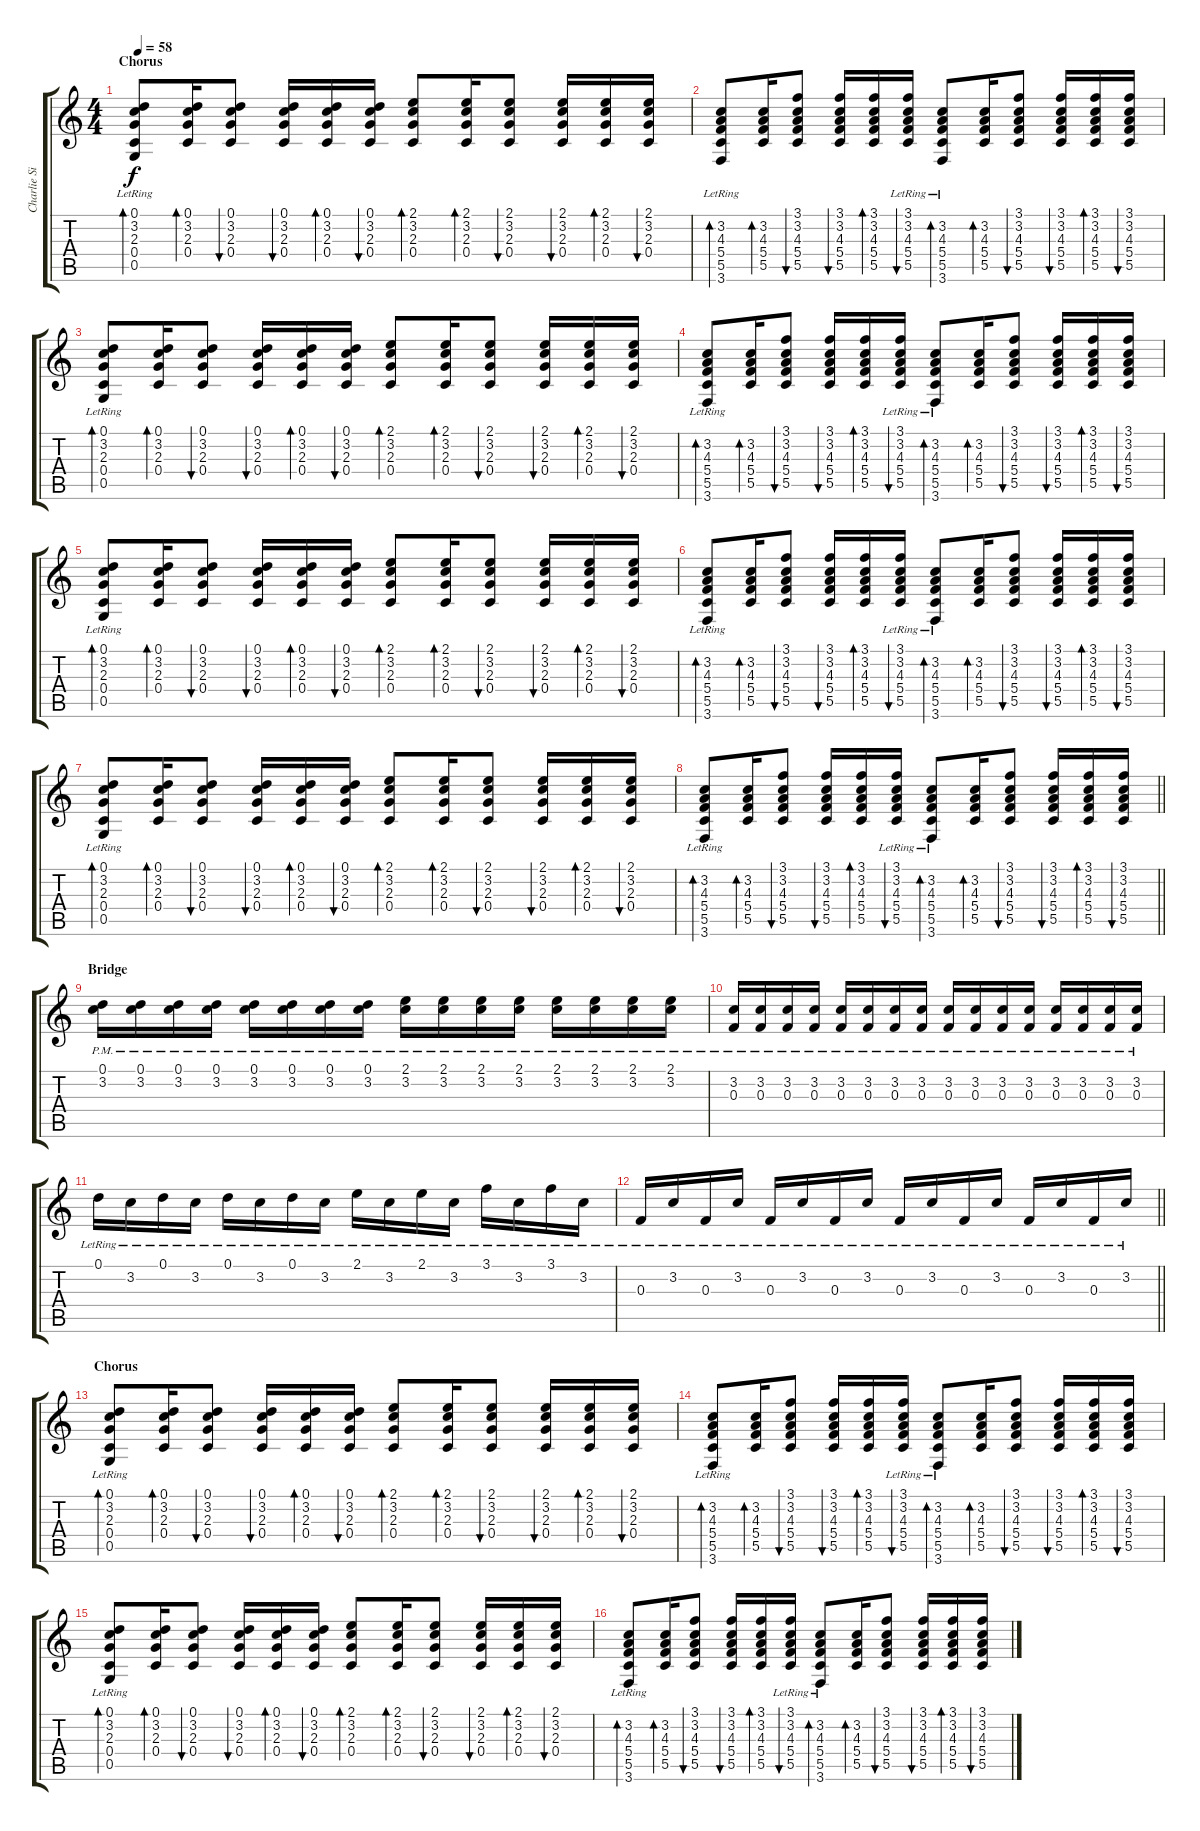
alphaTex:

\track ("Charlie Simpson" "Charlie Si") {instrument acousticguitarsteel}
\staff {score tabs}
\tuning (D4 A3 F3 C3 G2 D2) {hide}
\ts (4 4)
\section ("" "Chorus")
\tempo 58
\clef g2
\ks c
(0.1 3.2 2.3 0.4 0.5{lr}).8{bd 30 dy f} (0.1 3.2 2.3 0.4).16{bd 30} (0.1 3.2 2.3 0.4).8{bu 30} (0.1 3.2 2.3 0.4).16{bu 30} (0.1 3.2 2.3 0.4).16{bd 30} (0.1 3.2 2.3 0.4).16{bu 30} (2.1 3.2 2.3 0.4).8{bd 30} (2.1 3.2 2.3 0.4).16{bd 30} (2.1 3.2 2.3 0.4).8{bu 30} (2.1 3.2 2.3 0.4).16{bu 30} (2.1 3.2 2.3 0.4).16{bd 30} (2.1 3.2 2.3 0.4).16{bu 30} |
(3.2 4.3 5.4 5.5 3.6{lr}).8{bd 30} (3.2 4.3 5.4 5.5).16{bd 30} (3.1 3.2 4.3 5.4 5.5).8{bu 30} (3.1 3.2 4.3 5.4 5.5).16{bu 30} (3.1 3.2 4.3 5.4 5.5).16{bd 30} (3.1{lr} 3.2 4.3 5.4 5.5).16{bu 30} (3.2 4.3 5.4 5.5 3.6{lr}).8{bd 30} (3.2 4.3 5.4 5.5).16{bd 30} (3.1 3.2 4.3 5.4 5.5).8{bu 30} (3.1 3.2 4.3 5.4 5.5).16{bu 30} (3.1 3.2 4.3 5.4 5.5).16{bd 30} (3.1 3.2 4.3 5.4 5.5).16{bu 30} |
(0.1 3.2 2.3 0.4 0.5{lr}).8{bd 30} (0.1 3.2 2.3 0.4).16{bd 30} (0.1 3.2 2.3 0.4).8{bu 30} (0.1 3.2 2.3 0.4).16{bu 30} (0.1 3.2 2.3 0.4).16{bd 30} (0.1 3.2 2.3 0.4).16{bu 30} (2.1 3.2 2.3 0.4).8{bd 30} (2.1 3.2 2.3 0.4).16{bd 30} (2.1 3.2 2.3 0.4).8{bu 30} (2.1 3.2 2.3 0.4).16{bu 30} (2.1 3.2 2.3 0.4).16{bd 30} (2.1 3.2 2.3 0.4).16{bu 30} |
(3.2 4.3 5.4 5.5 3.6{lr}).8{bd 30} (3.2 4.3 5.4 5.5).16{bd 30} (3.1 3.2 4.3 5.4 5.5).8{bu 30} (3.1 3.2 4.3 5.4 5.5).16{bu 30} (3.1 3.2 4.3 5.4 5.5).16{bd 30} (3.1{lr} 3.2 4.3 5.4 5.5).16{bu 30} (3.2 4.3 5.4 5.5 3.6{lr}).8{bd 30} (3.2 4.3 5.4 5.5).16{bd 30} (3.1 3.2 4.3 5.4 5.5).8{bu 30} (3.1 3.2 4.3 5.4 5.5).16{bu 30} (3.1 3.2 4.3 5.4 5.5).16{bd 30} (3.1 3.2 4.3 5.4 5.5).16{bu 30} |
(0.1 3.2 2.3 0.4 0.5{lr}).8{bd 30} (0.1 3.2 2.3 0.4).16{bd 30} (0.1 3.2 2.3 0.4).8{bu 30} (0.1 3.2 2.3 0.4).16{bu 30} (0.1 3.2 2.3 0.4).16{bd 30} (0.1 3.2 2.3 0.4).16{bu 30} (2.1 3.2 2.3 0.4).8{bd 30} (2.1 3.2 2.3 0.4).16{bd 30} (2.1 3.2 2.3 0.4).8{bu 30} (2.1 3.2 2.3 0.4).16{bu 30} (2.1 3.2 2.3 0.4).16{bd 30} (2.1 3.2 2.3 0.4).16{bu 30} |
(3.2 4.3 5.4 5.5 3.6{lr}).8{bd 30} (3.2 4.3 5.4 5.5).16{bd 30} (3.1 3.2 4.3 5.4 5.5).8{bu 30} (3.1 3.2 4.3 5.4 5.5).16{bu 30} (3.1 3.2 4.3 5.4 5.5).16{bd 30} (3.1{lr} 3.2 4.3 5.4 5.5).16{bu 30} (3.2 4.3 5.4 5.5 3.6{lr}).8{bd 30} (3.2 4.3 5.4 5.5).16{bd 30} (3.1 3.2 4.3 5.4 5.5).8{bu 30} (3.1 3.2 4.3 5.4 5.5).16{bu 30} (3.1 3.2 4.3 5.4 5.5).16{bd 30} (3.1 3.2 4.3 5.4 5.5).16{bu 30} |
(0.1 3.2 2.3 0.4 0.5{lr}).8{bd 30} (0.1 3.2 2.3 0.4).16{bd 30} (0.1 3.2 2.3 0.4).8{bu 30} (0.1 3.2 2.3 0.4).16{bu 30} (0.1 3.2 2.3 0.4).16{bd 30} (0.1 3.2 2.3 0.4).16{bu 30} (2.1 3.2 2.3 0.4).8{bd 30} (2.1 3.2 2.3 0.4).16{bd 30} (2.1 3.2 2.3 0.4).8{bu 30} (2.1 3.2 2.3 0.4).16{bu 30} (2.1 3.2 2.3 0.4).16{bd 30} (2.1 3.2 2.3 0.4).16{bu 30} |
\barLineRight lightlight
(3.2 4.3 5.4 5.5 3.6{lr}).8{bd 30} (3.2 4.3 5.4 5.5).16{bd 30} (3.1 3.2 4.3 5.4 5.5).8{bu 30} (3.1 3.2 4.3 5.4 5.5).16{bu 30} (3.1 3.2 4.3 5.4 5.5).16{bd 30} (3.1{lr} 3.2 4.3 5.4 5.5).16{bu 30} (3.2 4.3 5.4 5.5 3.6{lr}).8{bd 30} (3.2 4.3 5.4 5.5).16{bd 30} (3.1 3.2 4.3 5.4 5.5).8{bu 30} (3.1 3.2 4.3 5.4 5.5).16{bu 30} (3.1 3.2 4.3 5.4 5.5).16{bd 30} (3.1 3.2 4.3 5.4 5.5).16{bu 30} |
\section ("" "Bridge")
(0.1{pm} 3.2{pm}).16{volume 5 instrument acousticguitarsteel} (0.1{pm} 3.2{pm}).16 (0.1{pm} 3.2{pm}).16 (0.1{pm} 3.2{pm}).16 (0.1{pm} 3.2{pm}).16 (0.1{pm} 3.2{pm}).16 (0.1{pm} 3.2{pm}).16 (0.1{pm} 3.2{pm}).16 (2.1{pm} 3.2{pm}).16 (2.1{pm} 3.2{pm}).16 (2.1{pm} 3.2{pm}).16 (2.1{pm} 3.2{pm}).16 (2.1{pm} 3.2{pm}).16 (2.1{pm} 3.2{pm}).16 (2.1{pm} 3.2{pm}).16 (2.1{pm} 3.2{pm}).16 |
(3.2{pm} 0.3{pm}).16 (3.2{pm} 0.3{pm}).16 (3.2{pm} 0.3{pm}).16 (3.2{pm} 0.3{pm}).16 (3.2{pm} 0.3{pm}).16 (3.2{pm} 0.3{pm}).16 (3.2{pm} 0.3{pm}).16 (3.2{pm} 0.3{pm}).16 (3.2{pm} 0.3{pm}).16 (3.2{pm} 0.3{pm}).16 (3.2{pm} 0.3{pm}).16 (3.2{pm} 0.3{pm}).16 (3.2{pm} 0.3{pm}).16 (3.2{pm} 0.3{pm}).16 (3.2{pm} 0.3{pm}).16 (3.2{pm} 0.3{pm}).16 |
0.1{lr}.16 3.2{lr}.16 0.1{lr}.16 3.2{lr}.16 0.1{lr}.16 3.2{lr}.16 0.1{lr}.16 3.2{lr}.16 2.1{lr}.16 3.2{lr}.16 2.1{lr}.16 3.2{lr}.16 3.1{lr}.16 3.2{lr}.16 3.1{lr}.16 3.2{lr}.16 |
\barLineRight lightlight
0.3{lr}.16 3.2{lr}.16 0.3{lr}.16 3.2{lr}.16 0.3{lr}.16 3.2{lr}.16 0.3{lr}.16 3.2{lr}.16 0.3{lr}.16 3.2{lr}.16 0.3{lr}.16 3.2{lr}.16 0.3{lr}.16 3.2{lr}.16 0.3{lr}.16 3.2{lr}.16 |
\section ("" "Chorus")
(0.1 3.2 2.3 0.4 0.5{lr}).8{bd 30 volume 11 instrument acousticguitarsteel} (0.1 3.2 2.3 0.4).16{bd 30} (0.1 3.2 2.3 0.4).8{bu 30} (0.1 3.2 2.3 0.4).16{bu 30} (0.1 3.2 2.3 0.4).16{bd 30} (0.1 3.2 2.3 0.4).16{bu 30} (2.1 3.2 2.3 0.4).8{bd 30} (2.1 3.2 2.3 0.4).16{bd 30} (2.1 3.2 2.3 0.4).8{bu 30} (2.1 3.2 2.3 0.4).16{bu 30} (2.1 3.2 2.3 0.4).16{bd 30} (2.1 3.2 2.3 0.4).16{bu 30} |
(3.2 4.3 5.4 5.5 3.6{lr}).8{bd 30} (3.2 4.3 5.4 5.5).16{bd 30} (3.1 3.2 4.3 5.4 5.5).8{bu 30} (3.1 3.2 4.3 5.4 5.5).16{bu 30} (3.1 3.2 4.3 5.4 5.5).16{bd 30} (3.1{lr} 3.2 4.3 5.4 5.5).16{bu 30} (3.2 4.3 5.4 5.5 3.6{lr}).8{bd 30} (3.2 4.3 5.4 5.5).16{bd 30} (3.1 3.2 4.3 5.4 5.5).8{bu 30} (3.1 3.2 4.3 5.4 5.5).16{bu 30} (3.1 3.2 4.3 5.4 5.5).16{bd 30} (3.1 3.2 4.3 5.4 5.5).16{bu 30} |
(0.1 3.2 2.3 0.4 0.5{lr}).8{bd 30} (0.1 3.2 2.3 0.4).16{bd 30} (0.1 3.2 2.3 0.4).8{bu 30} (0.1 3.2 2.3 0.4).16{bu 30} (0.1 3.2 2.3 0.4).16{bd 30} (0.1 3.2 2.3 0.4).16{bu 30} (2.1 3.2 2.3 0.4).8{bd 30} (2.1 3.2 2.3 0.4).16{bd 30} (2.1 3.2 2.3 0.4).8{bu 30} (2.1 3.2 2.3 0.4).16{bu 30} (2.1 3.2 2.3 0.4).16{bd 30} (2.1 3.2 2.3 0.4).16{bu 30} |
(3.2 4.3 5.4 5.5 3.6{lr}).8{bd 30} (3.2 4.3 5.4 5.5).16{bd 30} (3.1 3.2 4.3 5.4 5.5).8{bu 30} (3.1 3.2 4.3 5.4 5.5).16{bu 30} (3.1 3.2 4.3 5.4 5.5).16{bd 30} (3.1{lr} 3.2 4.3 5.4 5.5).16{bu 30} (3.2 4.3 5.4 5.5 3.6{lr}).8{bd 30} (3.2 4.3 5.4 5.5).16{bd 30} (3.1 3.2 4.3 5.4 5.5).8{bu 30} (3.1 3.2 4.3 5.4 5.5).16{bu 30} (3.1 3.2 4.3 5.4 5.5).16{bd 30} (3.1 3.2 4.3 5.4 5.5).16{bu 30}
